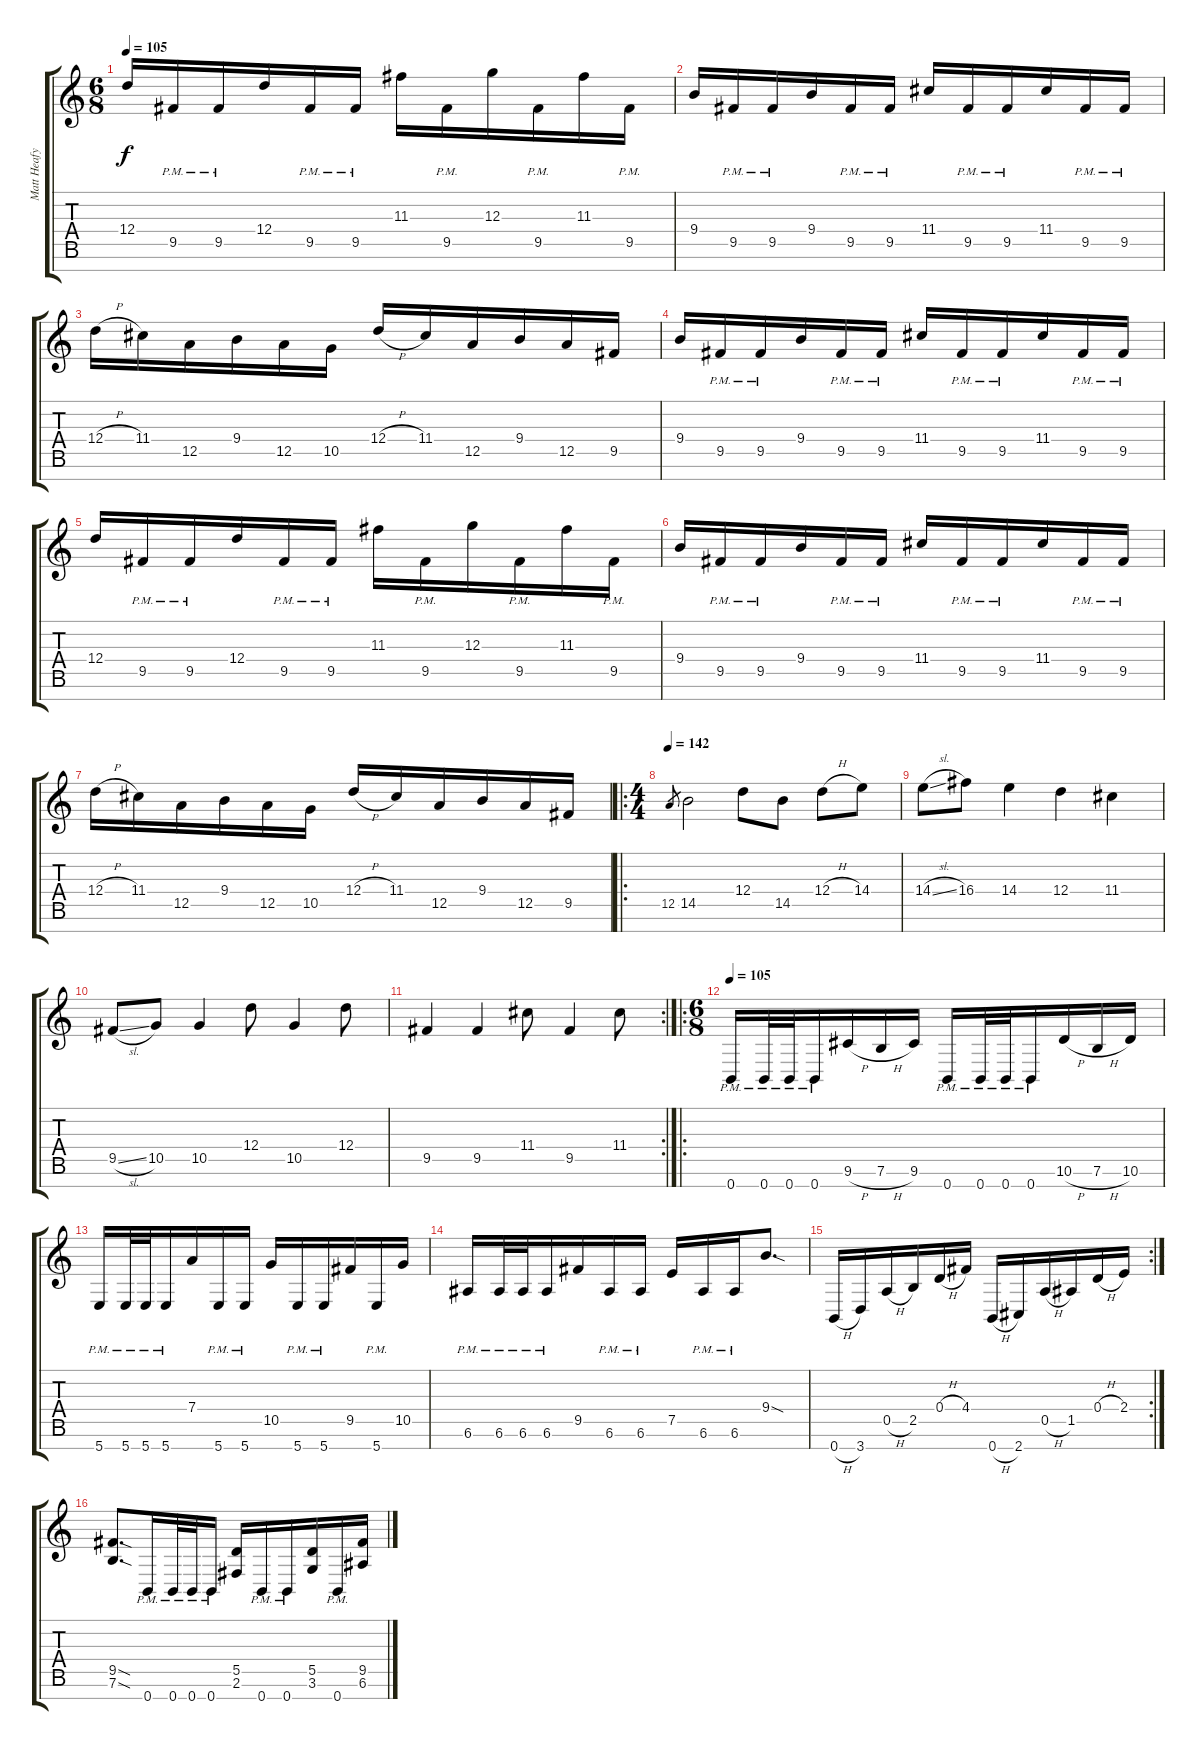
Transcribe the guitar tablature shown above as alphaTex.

\track ("Matt Heafy" "Matt Heafy") {instrument distortionguitar}
\staff {score tabs}
\tuning (E4 B3 G3 D3 A2 E2 B1) {hide}
\ts (6 8)
\tempo 105
\clef g2
\ks c
12.4.16{dy f} 9.5{pm}.16 9.5{pm}.16 12.4.16 9.5{pm}.16 9.5{pm}.16 11.3.16 9.5{pm}.16 12.3.16 9.5{pm}.16 11.3.16 9.5{pm}.16 |
9.4.16 9.5{pm}.16 9.5{pm}.16 9.4.16 9.5{pm}.16 9.5{pm}.16 11.4.16 9.5{pm}.16 9.5{pm}.16 11.4.16 9.5{pm}.16 9.5{pm}.16 |
12.4{h}.16 11.4.16 12.5.16 9.4.16 12.5.16 10.5.16 12.4{h}.16 11.4.16 12.5.16 9.4.16 12.5.16 9.5.16 |
9.4.16 9.5{pm}.16 9.5{pm}.16 9.4.16 9.5{pm}.16 9.5{pm}.16 11.4.16 9.5{pm}.16 9.5{pm}.16 11.4.16 9.5{pm}.16 9.5{pm}.16 |
12.4.16 9.5{pm}.16 9.5{pm}.16 12.4.16 9.5{pm}.16 9.5{pm}.16 11.3.16 9.5{pm}.16 12.3.16 9.5{pm}.16 11.3.16 9.5{pm}.16 |
9.4.16 9.5{pm}.16 9.5{pm}.16 9.4.16 9.5{pm}.16 9.5{pm}.16 11.4.16 9.5{pm}.16 9.5{pm}.16 11.4.16 9.5{pm}.16 9.5{pm}.16 |
12.4{h}.16 11.4.16 12.5.16 9.4.16 12.5.16 10.5.16 12.4{h}.16 11.4.16 12.5.16 9.4.16 12.5.16 9.5.16 |
\ro
\ts (4 4)
\tempo 142
12.5.8{gr} 14.5.2 12.4.8 14.5.8 12.4{h}.8 14.4.8 |
14.4{sl}.8 16.4.8 14.4.4 12.4.4 11.4.4 |
9.5{sl}.8 10.5.8 10.5.4 12.4.8 10.5.4 12.4.8 |
\rc 2
9.5.4 9.5.4 11.4.8 9.5.4 11.4.8 |
\ro
\ts (6 8)
\tempo 105
0.7{pm}.16 0.7{pm}.32 0.7{pm}.32 0.7{pm}.16 9.6{h}.16 7.6{h}.16 9.6.16 0.7{pm}.16 0.7{pm}.32 0.7{pm}.32 0.7{pm}.16 10.6{h}.16 7.6{h}.16 10.6.16 |
5.7{pm}.16 5.7{pm}.32 5.7{pm}.32 5.7{pm}.16 7.4.16 5.7{pm}.16 5.7{pm}.16 10.5.16 5.7{pm}.16 5.7{pm}.16 9.5.16 5.7{pm}.16 10.5.16 |
6.6{pm}.16 6.6{pm}.32 6.6{pm}.32 6.6{pm}.16 9.5.16 6.6{pm}.16 6.6{pm}.16 7.5.16 6.6{pm}.16 6.6{pm}.16 9.4{sod}.8{d} |
\rc 2
0.7{h}.16 3.7.16 0.5{h}.16 2.5.16 0.4{h}.16 4.4.16 0.7{h}.16 2.7.16 0.5{h}.16 1.5.16 0.4{h}.16 2.4.16 |
(9.5{sod} 7.6{sod}).8{d} 0.7{pm}.16 0.7{pm}.32 0.7{pm}.32 0.7{pm}.16 (5.5 2.6).16 0.7{pm}.16 0.7{pm}.16 (5.5 3.6).16 0.7{pm}.16 (9.5 6.6).16
